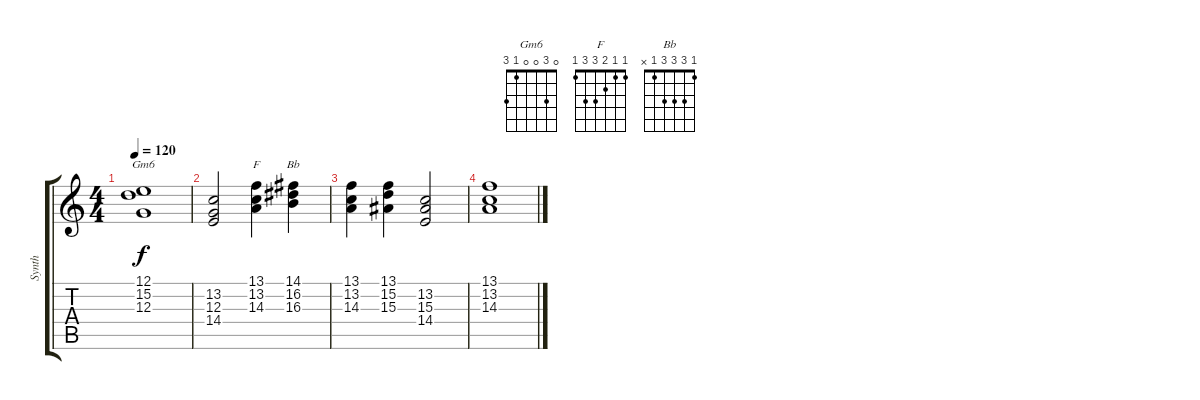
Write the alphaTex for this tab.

\track ("Synth" "Synth") {instrument stringensemble1}
\staff {score tabs}
\tuning (E4 B3 G3 D3 A2 E2) {hide}
\chord ("Gm6" 0 3 0 0 1 3)
\chord ("F" 1 1 2 3 3 1)
\chord ("Bb" 1 3 3 3 1 x)
\ts (4 4)
\tempo 120
\clef g2
\ks c
(12.1 15.2 12.3).1{ch "Gm6" dy f} |
(13.2 12.3 14.4).2 (13.1 13.2 14.3).4{ch "F"} (14.1 16.2 16.3).4{ch "Bb"} |
(13.1 13.2 14.3).4 (13.1 15.2 15.3).4 (13.2 15.3 14.4).2 |
(13.1 13.2 14.3).1
